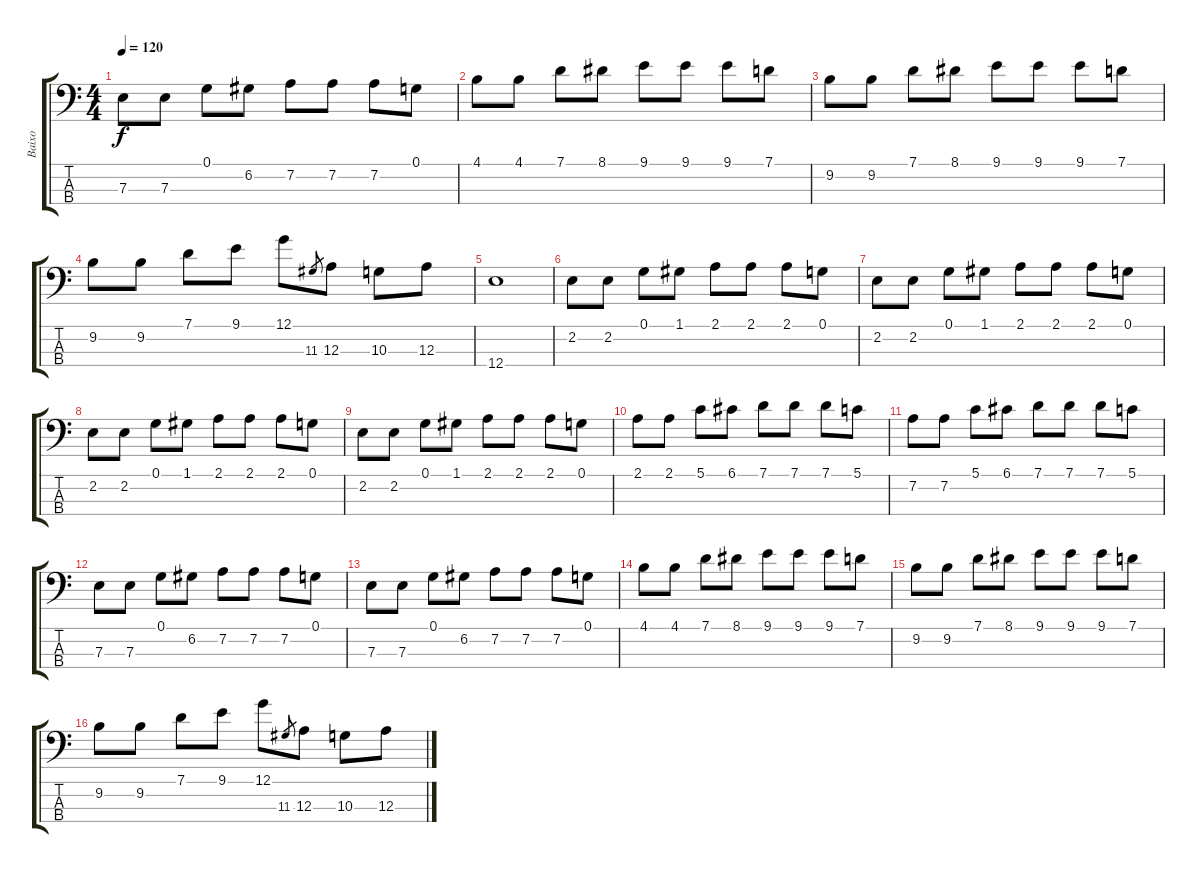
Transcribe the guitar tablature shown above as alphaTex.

\track ("Baixo" "Baixo") {instrument electricbassfinger}
\staff {score tabs}
\tuning (G2 D2 A1 E1) {hide}
\ts (4 4)
\tempo 120
\clef f4
\ks c
7.3.8{dy f} 7.3.8 0.1.8 6.2.8 7.2.8 7.2.8 7.2.8 0.1.8 |
4.1.8 4.1.8 7.1.8 8.1.8 9.1.8 9.1.8 9.1.8 7.1.8 |
9.2.8 9.2.8 7.1.8 8.1.8 9.1.8 9.1.8 9.1.8 7.1.8 |
9.2.8 9.2.8 7.1.8 9.1.8 12.1.8 11.3.8{gr} 12.3.8 10.3.8 12.3.8 |
12.4.1 |
2.2.8 2.2.8 0.1.8 1.1.8 2.1.8 2.1.8 2.1.8 0.1.8 |
2.2.8 2.2.8 0.1.8 1.1.8 2.1.8 2.1.8 2.1.8 0.1.8 |
2.2.8 2.2.8 0.1.8 1.1.8 2.1.8 2.1.8 2.1.8 0.1.8 |
2.2.8 2.2.8 0.1.8 1.1.8 2.1.8 2.1.8 2.1.8 0.1.8 |
2.1.8 2.1.8 5.1.8 6.1.8 7.1.8 7.1.8 7.1.8 5.1.8 |
7.2.8 7.2.8 5.1.8 6.1.8 7.1.8 7.1.8 7.1.8 5.1.8 |
7.3.8 7.3.8 0.1.8 6.2.8 7.2.8 7.2.8 7.2.8 0.1.8 |
7.3.8 7.3.8 0.1.8 6.2.8 7.2.8 7.2.8 7.2.8 0.1.8 |
4.1.8 4.1.8 7.1.8 8.1.8 9.1.8 9.1.8 9.1.8 7.1.8 |
9.2.8 9.2.8 7.1.8 8.1.8 9.1.8 9.1.8 9.1.8 7.1.8 |
9.2.8 9.2.8 7.1.8 9.1.8 12.1.8 11.3.8{gr} 12.3.8 10.3.8 12.3.8
